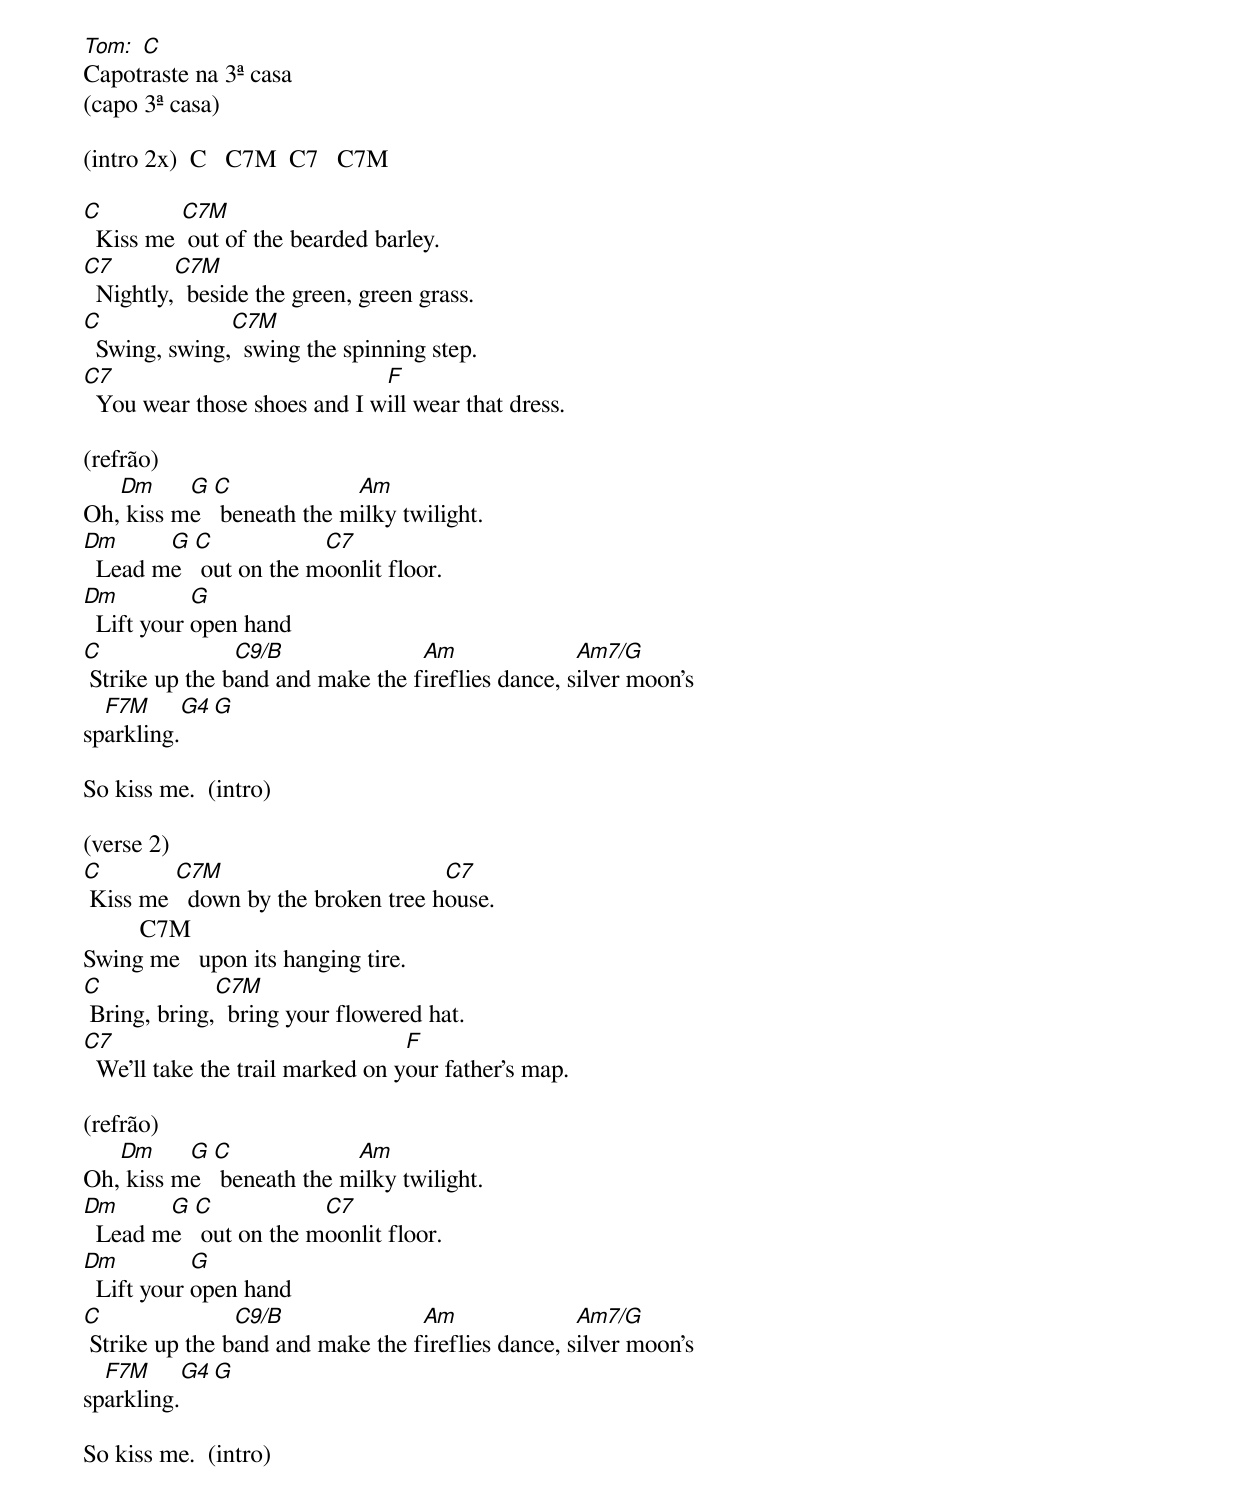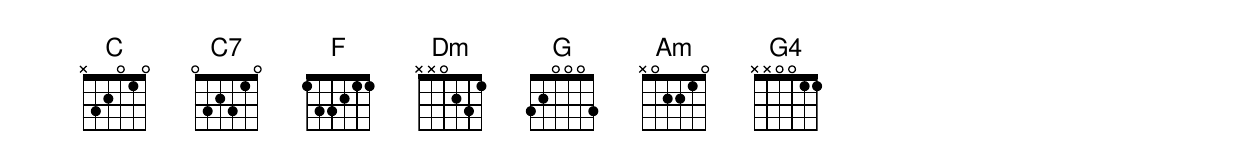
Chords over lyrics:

Tom: C
Capotraste na 3ª casa
(capo 3ª casa)

(intro 2x)  C   C7M  C7   C7M

C         C7M
  Kiss me  out of the bearded barley.
C7        C7M
  Nightly,  beside the green, green grass.
C              C7M
  Swing, swing,  swing the spinning step.
C7                            F
  You wear those shoes and I will wear that dress.

(refrão)
   Dm     G  C             Am
Oh, kiss me   beneath the milky twilight.
Dm      G  C            C7
  Lead me   out on the moonlit floor.
Dm          G
  Lift your open hand
C               C9/B              Am               Am7/G
 Strike up the band and make the fireflies dance, silver moon's
  F7M      G4   G
sparkling.

So kiss me.  (intro)

(verse 2)
C        C7M                        C7
 Kiss me   down by the broken tree house.
         C7M
Swing me   upon its hanging tire.
C             C7M
 Bring, bring,  bring your flowered hat.
C7                                F
  We'll take the trail marked on your father's map.

(refrão)
   Dm     G  C             Am
Oh, kiss me   beneath the milky twilight.
Dm      G  C            C7
  Lead me   out on the moonlit floor.
Dm          G
  Lift your open hand
C               C9/B              Am               Am7/G
 Strike up the band and make the fireflies dance, silver moon's
  F7M      G4   G
sparkling.

So kiss me.  (intro)
